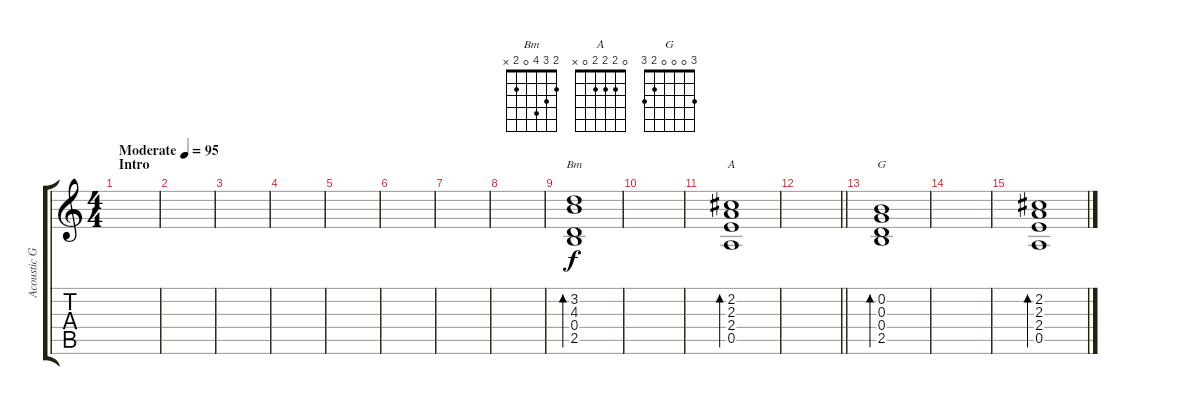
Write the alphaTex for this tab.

\track ("Acoustic Guitar (Sascha Paeth)" "Acoustic G") {instrument acousticguitarsteel}
\staff {score tabs}
\tuning (E4 B3 G3 D3 A2 E2) {hide}
\chord ("Bm" 2 3 4 0 2 x)
\chord ("A" 0 2 2 2 0 x)
\chord ("G" 3 0 0 0 2 3)
\ts (4 4)
\section ("" "Intro")
\tempo (95 "Moderate")
\clef g2
\ks c
|
|
|
|
|
|
|
|
(3.2 4.3 0.4 2.5).1{bd 240 ch "Bm"} |
|
(2.2 2.3 2.4 0.5).1{bd 240 ch "A"} |
\barLineRight lightlight
|
(0.2 0.3 0.4 2.5).1{bd 240 ch "G"} |
|
(2.2 2.3 2.4 0.5).1{bd 240}
